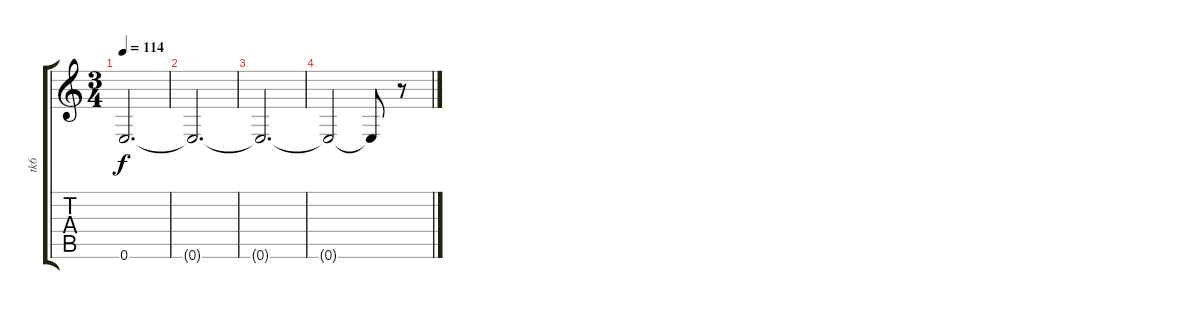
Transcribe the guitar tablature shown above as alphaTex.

\track ("tk6" "tk6") {instrument distortionguitar}
\staff {score tabs}
\tuning (E4 B3 G3 D3 A2 E2) {hide}
\ts (3 4)
\tempo 114
\clef g2
\ks c
0.6{t}.2{d dy f} |
0.6{t}.2{d} |
0.6{t}.2{d} |
0.6{t}.2 0.6{t}.8 r.8
